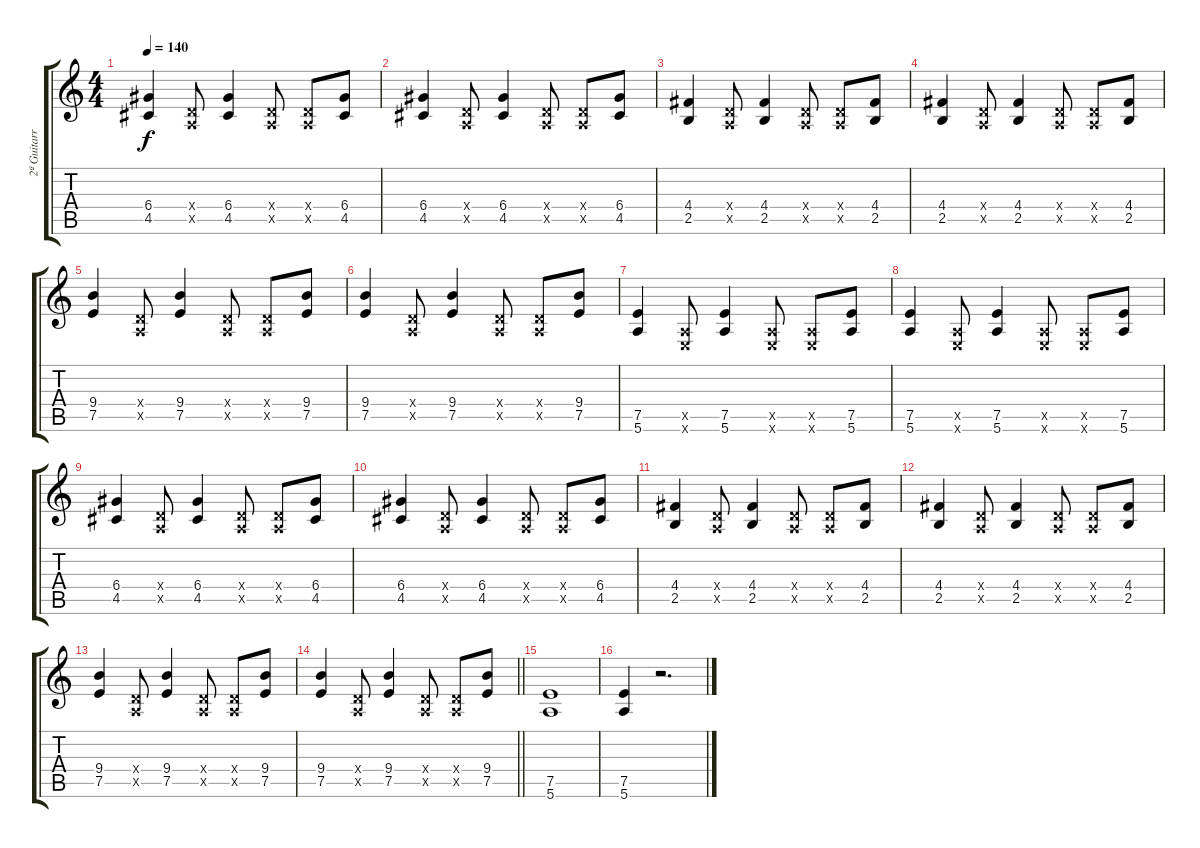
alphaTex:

\track ("2ª Guitarra" "2ª Guitarr") {instrument distortionguitar}
\staff {score tabs}
\tuning (E4 B3 G3 D3 A2 E2) {hide}
\ts (4 4)
\tempo 140
\clef g2
\ks c
(6.4 4.5).4{dy f} (0.4{x} 0.5{x}).8 (6.4 4.5).4 (0.4{x} 0.5{x}).8 (0.4{x} 0.5{x}).8 (6.4 4.5).8 |
(6.4 4.5).4 (0.4{x} 0.5{x}).8 (6.4 4.5).4 (0.4{x} 0.5{x}).8 (0.4{x} 0.5{x}).8 (6.4 4.5).8 |
(4.4 2.5).4 (0.4{x} 0.5{x}).8 (4.4 2.5).4 (0.4{x} 0.5{x}).8 (0.4{x} 0.5{x}).8 (4.4 2.5).8 |
(4.4 2.5).4 (0.4{x} 0.5{x}).8 (4.4 2.5).4 (0.4{x} 0.5{x}).8 (0.4{x} 0.5{x}).8 (4.4 2.5).8 |
(9.4 7.5).4 (0.4{x} 0.5{x}).8 (9.4 7.5).4 (0.4{x} 0.5{x}).8 (0.4{x} 0.5{x}).8 (9.4 7.5).8 |
(9.4 7.5).4 (0.4{x} 0.5{x}).8 (9.4 7.5).4 (0.4{x} 0.5{x}).8 (0.4{x} 0.5{x}).8 (9.4 7.5).8 |
(7.5 5.6).4 (0.5{x} 0.6{x}).8 (7.5 5.6).4 (0.5{x} 0.6{x}).8 (0.5{x} 0.6{x}).8 (7.5 5.6).8 |
(7.5 5.6).4 (0.5{x} 0.6{x}).8 (7.5 5.6).4 (0.5{x} 0.6{x}).8 (0.5{x} 0.6{x}).8 (7.5 5.6).8 |
(6.4 4.5).4 (0.4{x} 0.5{x}).8 (6.4 4.5).4 (0.4{x} 0.5{x}).8 (0.4{x} 0.5{x}).8 (6.4 4.5).8 |
(6.4 4.5).4 (0.4{x} 0.5{x}).8 (6.4 4.5).4 (0.4{x} 0.5{x}).8 (0.4{x} 0.5{x}).8 (6.4 4.5).8 |
(4.4 2.5).4 (0.4{x} 0.5{x}).8 (4.4 2.5).4 (0.4{x} 0.5{x}).8 (0.4{x} 0.5{x}).8 (4.4 2.5).8 |
(4.4 2.5).4 (0.4{x} 0.5{x}).8 (4.4 2.5).4 (0.4{x} 0.5{x}).8 (0.4{x} 0.5{x}).8 (4.4 2.5).8 |
(9.4 7.5).4 (0.4{x} 0.5{x}).8 (9.4 7.5).4 (0.4{x} 0.5{x}).8 (0.4{x} 0.5{x}).8 (9.4 7.5).8 |
\barLineRight lightlight
(9.4 7.5).4 (0.4{x} 0.5{x}).8 (9.4 7.5).4 (0.4{x} 0.5{x}).8 (0.4{x} 0.5{x}).8 (9.4 7.5).8 |
(7.5 5.6).1 |
(7.5 5.6).4 r.2{d}
